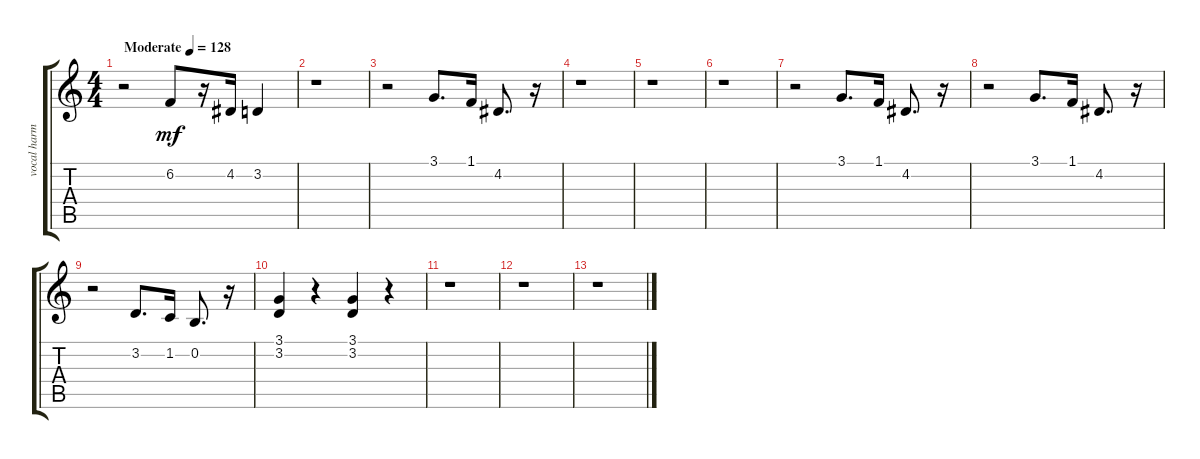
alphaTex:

\track ("vocal harmonies" "vocal harm") {mute instrument clarinet}
\staff {score tabs}
\tuning (E4 B3 G3 D3 A2 E2) {hide}
\ts (4 4)
\tempo (128 "Moderate")
\clef g2
\ks c
r.2{dy mf instrument clarinet} 6.2.8 r.16 4.2.16 3.2.4 |
r.1 |
r.2 3.1.8{d} 1.1.16 4.2.8{d} r.16 |
r.1 |
r.1 |
r.1 |
r.2 3.1.8{d} 1.1.16 4.2.8{d} r.16 |
r.2 3.1.8{d} 1.1.16 4.2.8{d} r.16 |
r.2 3.2.8{d} 1.2.16 0.2.8{d} r.16 |
(3.1 3.2).4 r.4 (3.1 3.2).4 r.4 |
r.1 |
r.1 |
r.1
